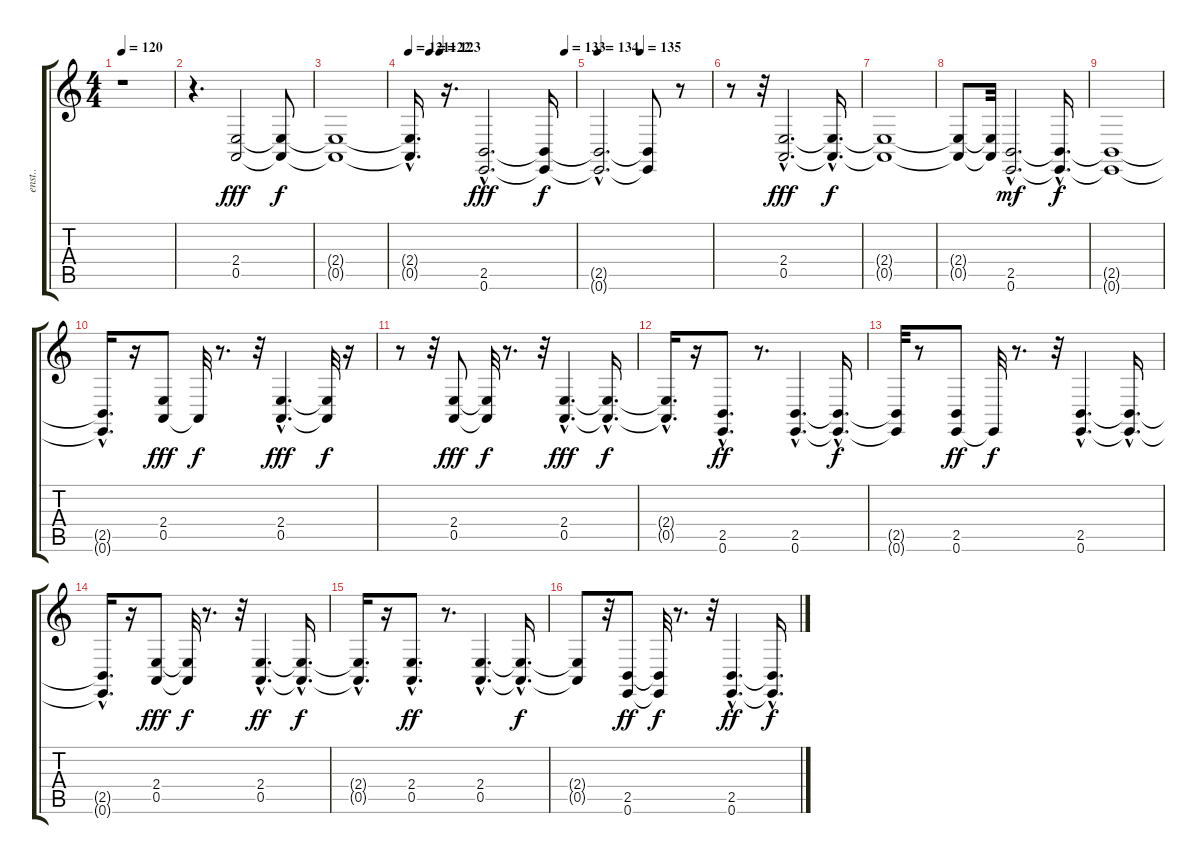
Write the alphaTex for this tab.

\track ("enst.." "enst..") {instrument lead5charang}
\staff {score tabs}
\tuning (E4 B3 G3 D3 A2 E2) {hide}
\ts (4 4)
\tempo 120
\clef g2
\ks c
r.1{dy fff instrument lead5charang} |
r.4{d} (2.4 0.5).2 (2.4{t} 0.5{t}).8{dy f} |
(2.4{t} 0.5{t}).1 |
\tempo 121
\tempo (122 0.125)
\tempo (123 0.1875)
\tempo (133 0.9375)
(2.4{hac t} 0.5{hac t}).16{d} r.16{d} (2.5{hac} 0.6{hac}).2{d dy fff} (2.5{t} 0.6{t}).16{dy f} |
\tempo 134
\tempo (135 0.375)
(2.5{hac t} 0.6{hac t}).2{d} (2.5{t} 0.6{t}).8 r.8 |
r.8 r.32 (2.4{hac} 0.5{hac}).2{d dy fff} (2.4{hac t} 0.5{hac t}).16{d dy f} |
(2.4{t} 0.5{t}).1 |
(2.4{t} 0.5{t}).8 (2.4{t} 0.5{t}).32 (2.5{hac} 0.6{hac}).2{d dy mf} (2.5{hac t} 0.6{hac t}).16{d dy f} |
(2.5{t} 0.6{t}).1 |
(2.5{t} 0.6{hac t}).16{d} r.16 (2.4 0.5).8{dy fff} 0.5{t}.32{dy f} r.8{d} r.32 (2.4{hac} 0.5{hac}).4{d dy fff} (2.4{t} 0.5{t}).32{dy f} r.16 |
r.8 r.32 (2.4 0.5).8{dy fff} (2.4{t} 0.5{t}).32{dy f} r.8{d} r.32 (2.4{hac} 0.5{hac}).4{d dy fff} (2.4{hac t} 0.5{hac t}).16{d dy f} |
(2.4{t} 0.5{hac t}).16{d} r.16 (2.5 0.6{hac}).8{d dy ff} r.8{d} (2.5{hac} 0.6{hac}).4{d} (2.5{hac t} 0.6{hac t}).16{d dy f} |
(2.5{t} 0.6{t}).32 r.8 (2.5 0.6).8{dy ff} 0.6{t}.32{dy f} r.8{d} r.32 (2.5{hac} 0.6{hac}).4{d} (2.5{hac t} 0.6{hac t}).16{d} |
(2.5{hac t} 0.6{hac t}).16{d} r.16 (2.4 0.5).8{dy fff} (2.4{t} 0.5{t}).32{dy f} r.8{d} r.32 (2.4{hac} 0.5{hac}).4{d dy ff} (2.4{hac t} 0.5{hac t}).16{d dy f} |
(2.4{hac t} 0.5{t}).16{d} r.16 (2.4{hac} 0.5{hac}).8{d dy ff} r.8{d} (2.4{hac} 0.5{hac}).4{d} (2.4{hac t} 0.5{hac t}).16{d dy f} |
(2.4{t} 0.5{t}).8 r.32 (2.5 0.6).8{dy ff} (2.5{t} 0.6{t}).32{dy f} r.8{d} r.32 (2.5{hac} 0.6{hac}).4{d dy ff} (2.5{hac t} 0.6{hac t}).16{d dy f}
